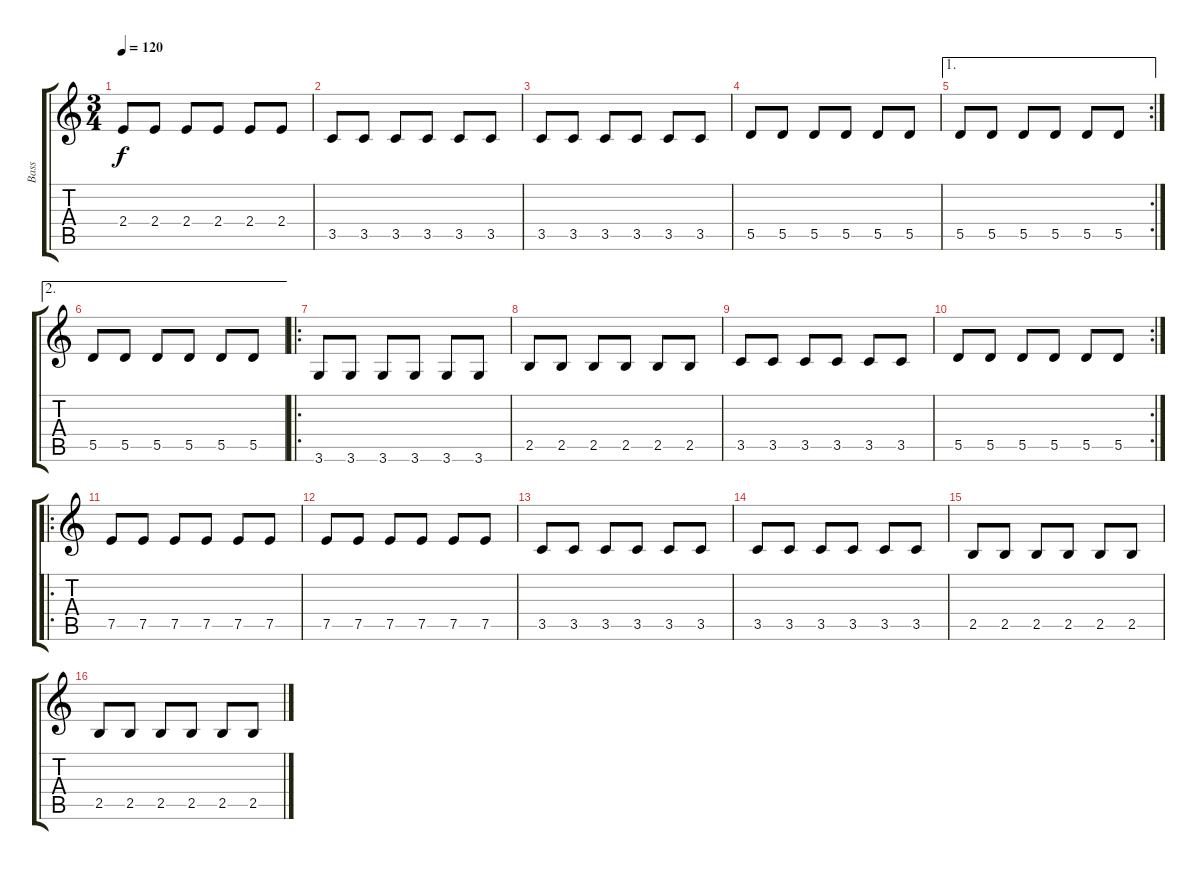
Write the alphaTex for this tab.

\track ("Bass" "Bass") {instrument electricbasspick}
\staff {score tabs}
\tuning (E4 B3 G3 D3 A2 E2) {hide}
\ts (3 4)
\tempo 120
\clef g2
\ks c
2.4.8{dy f} 2.4.8 2.4.8 2.4.8 2.4.8 2.4.8 |
3.5.8 3.5.8 3.5.8 3.5.8 3.5.8 3.5.8 |
3.5.8 3.5.8 3.5.8 3.5.8 3.5.8 3.5.8 |
5.5.8 5.5.8 5.5.8 5.5.8 5.5.8 5.5.8 |
\ae 1
\rc 2
5.5.8 5.5.8 5.5.8 5.5.8 5.5.8 5.5.8 |
\ae 2
5.5.8 5.5.8 5.5.8 5.5.8 5.5.8 5.5.8 |
\ro
3.6.8 3.6.8 3.6.8 3.6.8 3.6.8 3.6.8 |
2.5.8 2.5.8 2.5.8 2.5.8 2.5.8 2.5.8 |
3.5.8 3.5.8 3.5.8 3.5.8 3.5.8 3.5.8 |
\rc 2
5.5.8 5.5.8 5.5.8 5.5.8 5.5.8 5.5.8 |
\ro
7.5.8 7.5.8 7.5.8 7.5.8 7.5.8 7.5.8 |
7.5.8 7.5.8 7.5.8 7.5.8 7.5.8 7.5.8 |
3.5.8 3.5.8 3.5.8 3.5.8 3.5.8 3.5.8 |
3.5.8 3.5.8 3.5.8 3.5.8 3.5.8 3.5.8 |
2.5.8 2.5.8 2.5.8 2.5.8 2.5.8 2.5.8 |
2.5.8 2.5.8 2.5.8 2.5.8 2.5.8 2.5.8
